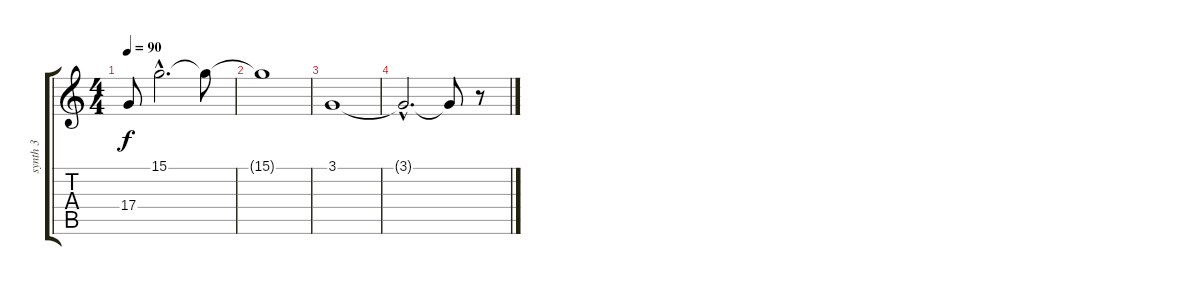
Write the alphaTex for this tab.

\track ("synth 3" "synth 3") {instrument stringensemble2}
\staff {score tabs}
\tuning (E4 B3 G3 D3 A2 E2) {hide}
\ts (4 4)
\tempo 90
\clef g2
\ks c
17.4{t}.8{dy f} 15.1{hac}.2{d} 15.1{t}.8 |
15.1{t}.1 |
3.1.1 |
3.1{hac t}.2{d} 3.1{t}.8 r.8
